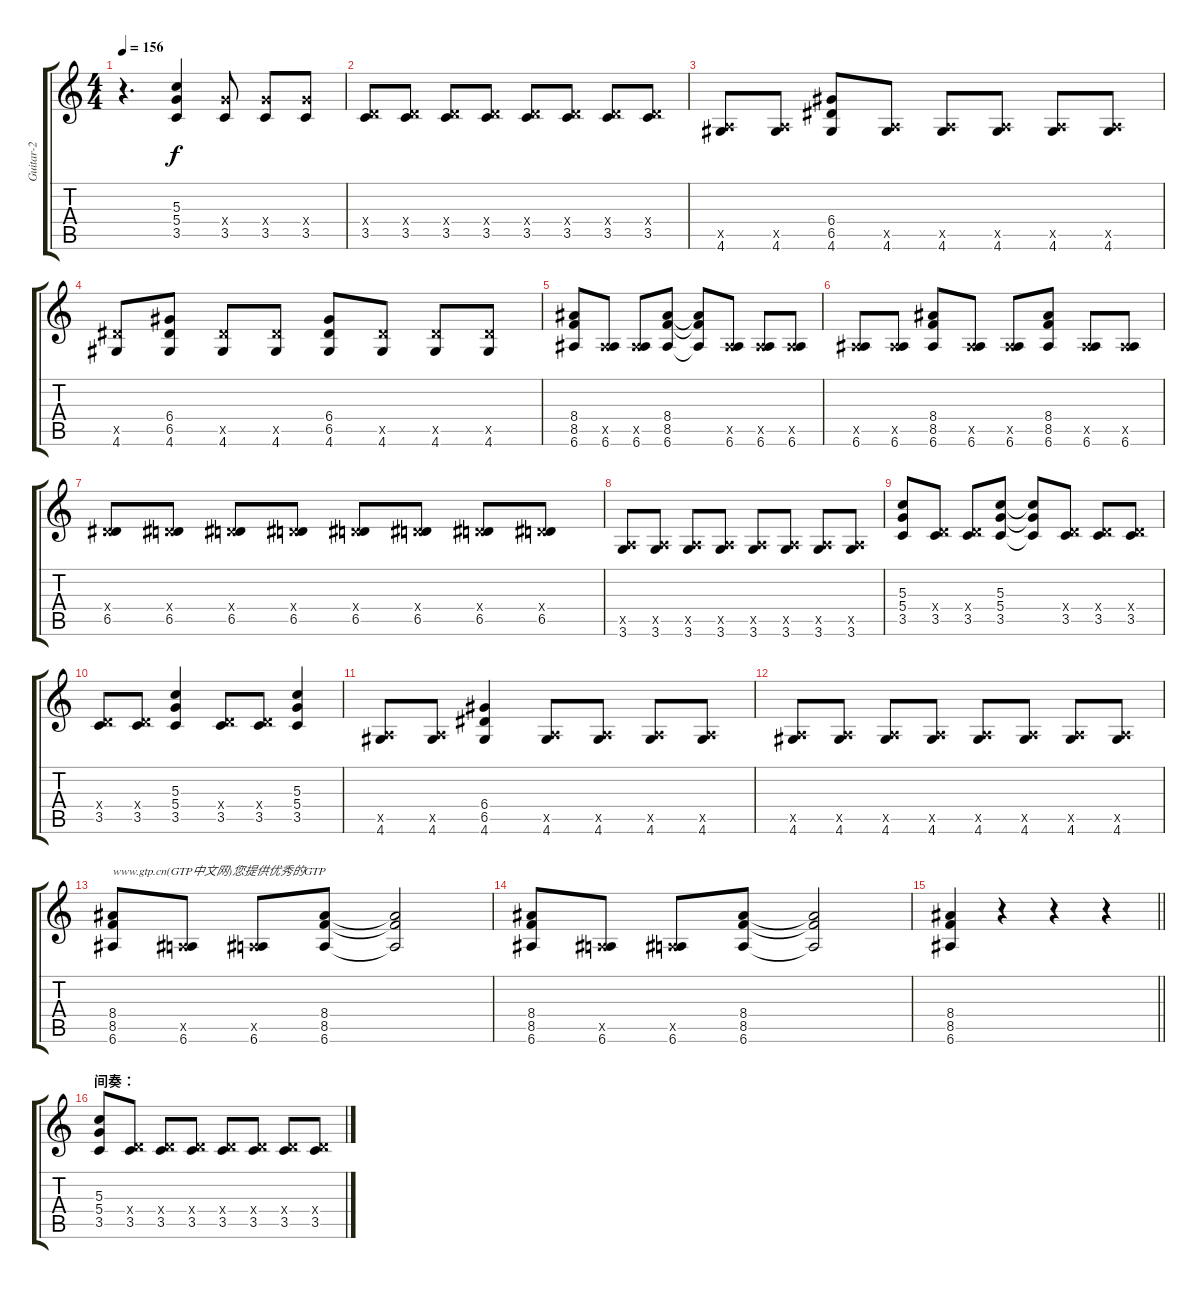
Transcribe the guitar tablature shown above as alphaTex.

\track ("Guitar-2" "Guitar-2") {instrument overdrivenguitar}
\staff {score tabs}
\tuning (E4 B3 G3 D3 A2 E2) {hide}
\ts (4 4)
\tempo 156
\clef g2
\ks c
r.4{d dy f} (5.3 5.4 3.5).4 (5.4{x} 3.5).8 (5.4{x} 3.5).8 (5.4{x} 3.5).8 |
(0.4{x} 3.5).8 (0.4{x} 3.5).8 (0.4{x} 3.5).8 (0.4{x} 3.5).8 (0.4{x} 3.5).8 (0.4{x} 3.5).8 (0.4{x} 3.5).8 (0.4{x} 3.5).8 |
(0.5{x} 4.6).8 (0.5{x} 4.6).8 (6.4 6.5 4.6).8 (0.5{x} 4.6).8 (0.5{x} 4.6).8 (0.5{x} 4.6).8 (0.5{x} 4.6).8 (0.5{x} 4.6).8 |
(6.5{x} 4.6).8 (6.4 6.5 4.6).8 (6.5{x} 4.6).8 (6.5{x} 4.6).8 (6.4 6.5 4.6).8 (6.5{x} 4.6).8 (6.5{x} 4.6).8 (6.5{x} 4.6).8 |
(8.4 8.5 6.6).8 (1.5{x} 6.6).8 (1.5{x} 6.6).8 (8.4 8.5 6.6).8 (8.4{t} 8.5{t} 6.6{t}).8 (1.5{x} 6.6).8 (1.5{x} 6.6).8 (1.5{x} 6.6).8 |
(1.5{x} 6.6).8 (1.5{x} 6.6).8 (8.4 8.5 6.6).8 (1.5{x} 6.6).8 (1.5{x} 6.6).8 (8.4 8.5 6.6).8 (1.5{x} 6.6).8 (1.5{x} 6.6).8 |
(0.4{x} 6.5).8 (0.4{x} 6.5).8 (0.4{x} 6.5).8 (0.4{x} 6.5).8 (0.4{x} 6.5).8 (0.4{x} 6.5).8 (0.4{x} 6.5).8 (0.4{x} 6.5).8 |
(0.5{x} 3.6).8 (0.5{x} 3.6).8 (0.5{x} 3.6).8 (0.5{x} 3.6).8 (0.5{x} 3.6).8 (0.5{x} 3.6).8 (0.5{x} 3.6).8 (0.5{x} 3.6).8 |
(5.3 5.4 3.5).8 (0.4{x} 3.5).8 (0.4{x} 3.5).8 (5.3 5.4 3.5).8 (5.3{t} 5.4{t} 3.5{t}).8 (0.4{x} 3.5).8 (0.4{x} 3.5).8 (0.4{x} 3.5).8 |
(0.4{x} 3.5).8 (0.4{x} 3.5).8 (5.3 5.4 3.5).4 (0.4{x} 3.5).8 (0.4{x} 3.5).8 (5.3 5.4 3.5).4 |
(0.5{x} 4.6).8 (0.5{x} 4.6).8 (6.4 6.5 4.6).4 (0.5{x} 4.6).8 (0.5{x} 4.6).8 (0.5{x} 4.6).8 (0.5{x} 4.6).8 |
(0.5{x} 4.6).8 (0.5{x} 4.6).8 (0.5{x} 4.6).8 (0.5{x} 4.6).8 (0.5{x} 4.6).8 (0.5{x} 4.6).8 (0.5{x} 4.6).8 (0.5{x} 4.6).8 |
(8.4 8.5 6.6).8{txt "www.gtp.cn(GTP中文网)您提供优秀的GTP"} (0.5{x} 6.6).8 (0.5{x} 6.6).8 (8.4 8.5 6.6).8 (8.4{t} 8.5{t} 6.6{t}).2 |
(8.4 8.5 6.6).8 (0.5{x} 6.6).8 (0.5{x} 6.6).8 (8.4 8.5 6.6).8 (8.4{t} 8.5{t} 6.6{t}).2 |
\barLineRight lightlight
(8.4 8.5 6.6).4 r.4 r.4 r.4 |
\section ("" "间奏：")
(5.3 5.4 3.5).8 (0.4{x} 3.5).8 (0.4{x} 3.5).8 (0.4{x} 3.5).8 (0.4{x} 3.5).8 (0.4{x} 3.5).8 (0.4{x} 3.5).8 (0.4{x} 3.5).8
